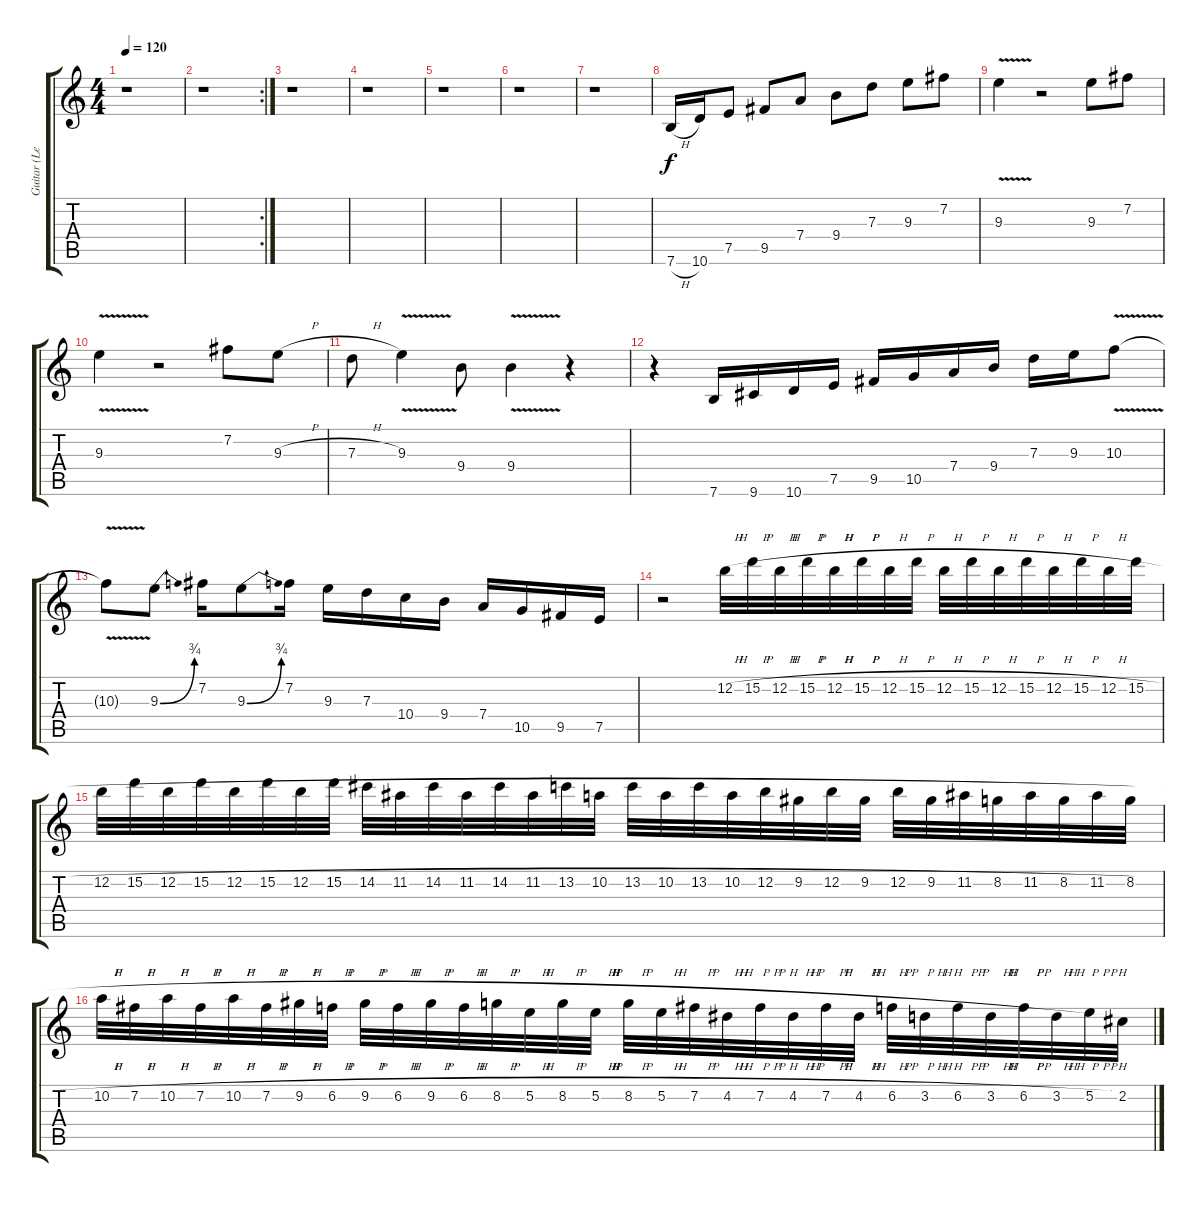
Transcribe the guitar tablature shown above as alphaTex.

\track ("Guitar (Lead)" "Guitar (Le") {instrument distortionguitar}
\staff {score tabs}
\tuning (E4 B3 G3 D3 A2 E2) {hide}
\ts (4 4)
\tempo 120
\clef g2
\ks c
r.1{dy f} |
\rc 2
r.1 |
r.1 |
r.1 |
r.1 |
r.1 |
r.1 |
7.6{h}.16 10.6.16 7.5.8 9.5.8 7.4.8 9.4.8 7.3.8 9.3.8 7.2.8 |
9.3{v}.4 r.2 9.3.8 7.2.8 |
9.3{v}.4 r.2 7.2.8 9.3{h}.8 |
7.3{h}.8 9.3{v}.4 9.4.8 9.4{v}.4 r.4 |
r.4 7.6.16 9.6.16 10.6.16 7.5.16 9.5.16 10.5.16 7.4.16 9.4.16 7.3.16 9.3.16 10.3{v}.8 |
10.3{t}.8 9.3{be (bend 0 0 60 3)}.8 7.2.16 9.3{be (bend 0 0 60 3)}.8 7.2.16 9.3.16 7.3.16 10.4.16 9.4.16 7.4.16 10.5.16 9.5.16 7.5.16 |
r.2 12.2{h}.32 15.2{h}.32 12.2{h}.32 15.2{h}.32 12.2{h}.32 15.2{h}.32 12.2{h}.32 15.2{h}.32 12.2{h}.32 15.2{h}.32 12.2{h}.32 15.2{h}.32 12.2{h}.32 15.2{h}.32 12.2{h}.32 15.2{h}.32 |
12.2{h}.32 15.2{h}.32 12.2{h}.32 15.2{h}.32 12.2{h}.32 15.2{h}.32 12.2{h}.32 15.2{h}.32 14.2{h}.32 11.2{h}.32 14.2{h}.32 11.2{h}.32 14.2{h}.32 11.2{h}.32 13.2{h}.32 10.2{h}.32 13.2{h}.32 10.2{h}.32 13.2{h}.32 10.2{h}.32 12.2{h}.32 9.2{h}.32 12.2{h}.32 9.2{h}.32 12.2{h}.32 9.2{h}.32 11.2{h}.32 8.2{h}.32 11.2{h}.32 8.2{h}.32 11.2{h}.32 8.2{h}.32 |
10.2{h}.32 7.2{h}.32 10.2{h}.32 7.2{h}.32 10.2{h}.32 7.2{h}.32 9.2{h}.32 6.2{h}.32 9.2{h}.32 6.2{h}.32 9.2{h}.32 6.2{h}.32 8.2{h}.32 5.2{h}.32 8.2{h}.32 5.2{h}.32 8.2{h}.32 5.2{h}.32 7.2{h}.32 4.2{h}.32 7.2{h}.32 4.2{h}.32 7.2{h}.32 4.2{h}.32 6.2{h}.32 3.2{h}.32 6.2{h}.32 3.2{h}.32 6.2{h}.32 3.2{h}.32 5.2{h}.32 2.2{h}.32
